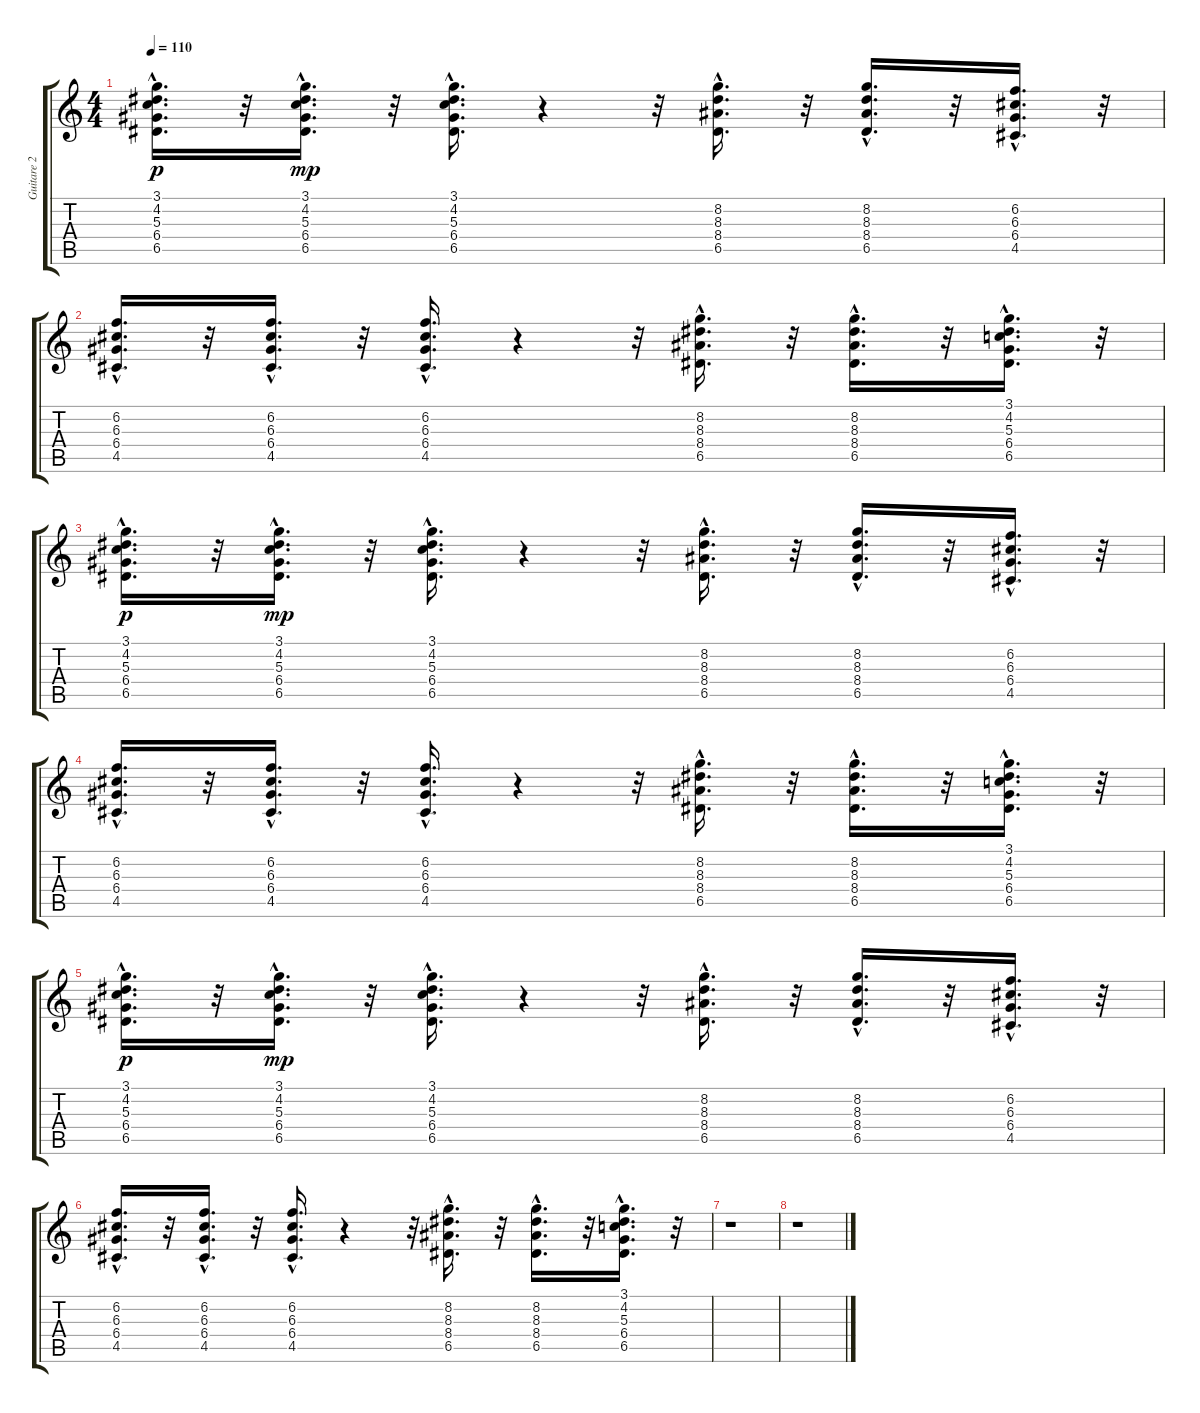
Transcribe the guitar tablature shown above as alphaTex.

\track ("Guitare 2" "Guitare 2") {instrument acousticguitarsteel}
\staff {score tabs}
\tuning (E4 B3 G3 D3 A2 E2) {hide}
\ts (4 4)
\tempo 110
\clef g2
\ks c
(3.1{hac} 4.2{hac} 5.3{hac} 6.4{hac} 6.5{hac}).16{d dy p} r.32 (3.1{hac} 4.2{hac} 5.3{hac} 6.4{hac} 6.5{hac}).16{d dy mp} r.32 (3.1{hac} 4.2{hac} 5.3{hac} 6.4{hac} 6.5{hac}).16{d} r.4 r.32 (8.2{hac} 8.3{hac} 8.4{hac} 6.5{hac}).16{d} r.32 (8.2{hac} 8.3{hac} 8.4{hac} 6.5{hac}).16{d} r.32 (6.2{hac} 6.3{hac} 6.4{hac} 4.5{hac}).16{d} r.32 |
(6.2{hac} 6.3{hac} 6.4{hac} 4.5{hac}).16{d} r.32 (6.2{hac} 6.3{hac} 6.4{hac} 4.5{hac}).16{d} r.32 (6.2{hac} 6.3{hac} 6.4{hac} 4.5{hac}).16{d} r.4 r.32 (8.2{hac} 8.3{hac} 8.4{hac} 6.5{hac}).16{d} r.32 (8.2{hac} 8.3{hac} 8.4{hac} 6.5{hac}).16{d} r.32 (3.1{hac} 4.2{hac} 5.3{hac} 6.4{hac} 6.5{hac}).16{d} r.32 |
(3.1{hac} 4.2{hac} 5.3{hac} 6.4{hac} 6.5{hac}).16{d dy p} r.32 (3.1{hac} 4.2{hac} 5.3{hac} 6.4{hac} 6.5{hac}).16{d dy mp} r.32 (3.1{hac} 4.2{hac} 5.3{hac} 6.4{hac} 6.5{hac}).16{d} r.4 r.32 (8.2{hac} 8.3{hac} 8.4{hac} 6.5{hac}).16{d} r.32 (8.2{hac} 8.3{hac} 8.4{hac} 6.5{hac}).16{d} r.32 (6.2{hac} 6.3{hac} 6.4{hac} 4.5{hac}).16{d} r.32 |
(6.2{hac} 6.3{hac} 6.4{hac} 4.5{hac}).16{d} r.32 (6.2{hac} 6.3{hac} 6.4{hac} 4.5{hac}).16{d} r.32 (6.2{hac} 6.3{hac} 6.4{hac} 4.5{hac}).16{d} r.4 r.32 (8.2{hac} 8.3{hac} 8.4{hac} 6.5{hac}).16{d} r.32 (8.2{hac} 8.3{hac} 8.4{hac} 6.5{hac}).16{d} r.32 (3.1{hac} 4.2{hac} 5.3{hac} 6.4{hac} 6.5{hac}).16{d} r.32 |
(3.1{hac} 4.2{hac} 5.3{hac} 6.4{hac} 6.5{hac}).16{d dy p} r.32 (3.1{hac} 4.2{hac} 5.3{hac} 6.4{hac} 6.5{hac}).16{d dy mp} r.32 (3.1{hac} 4.2{hac} 5.3{hac} 6.4{hac} 6.5{hac}).16{d} r.4 r.32 (8.2{hac} 8.3{hac} 8.4{hac} 6.5{hac}).16{d} r.32 (8.2{hac} 8.3{hac} 8.4{hac} 6.5{hac}).16{d} r.32 (6.2{hac} 6.3{hac} 6.4{hac} 4.5{hac}).16{d} r.32 |
(6.2{hac} 6.3{hac} 6.4{hac} 4.5{hac}).16{d} r.32 (6.2{hac} 6.3{hac} 6.4{hac} 4.5{hac}).16{d} r.32 (6.2{hac} 6.3{hac} 6.4{hac} 4.5{hac}).16{d} r.4 r.32 (8.2{hac} 8.3{hac} 8.4{hac} 6.5{hac}).16{d} r.32 (8.2{hac} 8.3{hac} 8.4{hac} 6.5{hac}).16{d} r.32 (3.1{hac} 4.2{hac} 5.3{hac} 6.4{hac} 6.5{hac}).16{d} r.32 |
r.1 |
r.1
